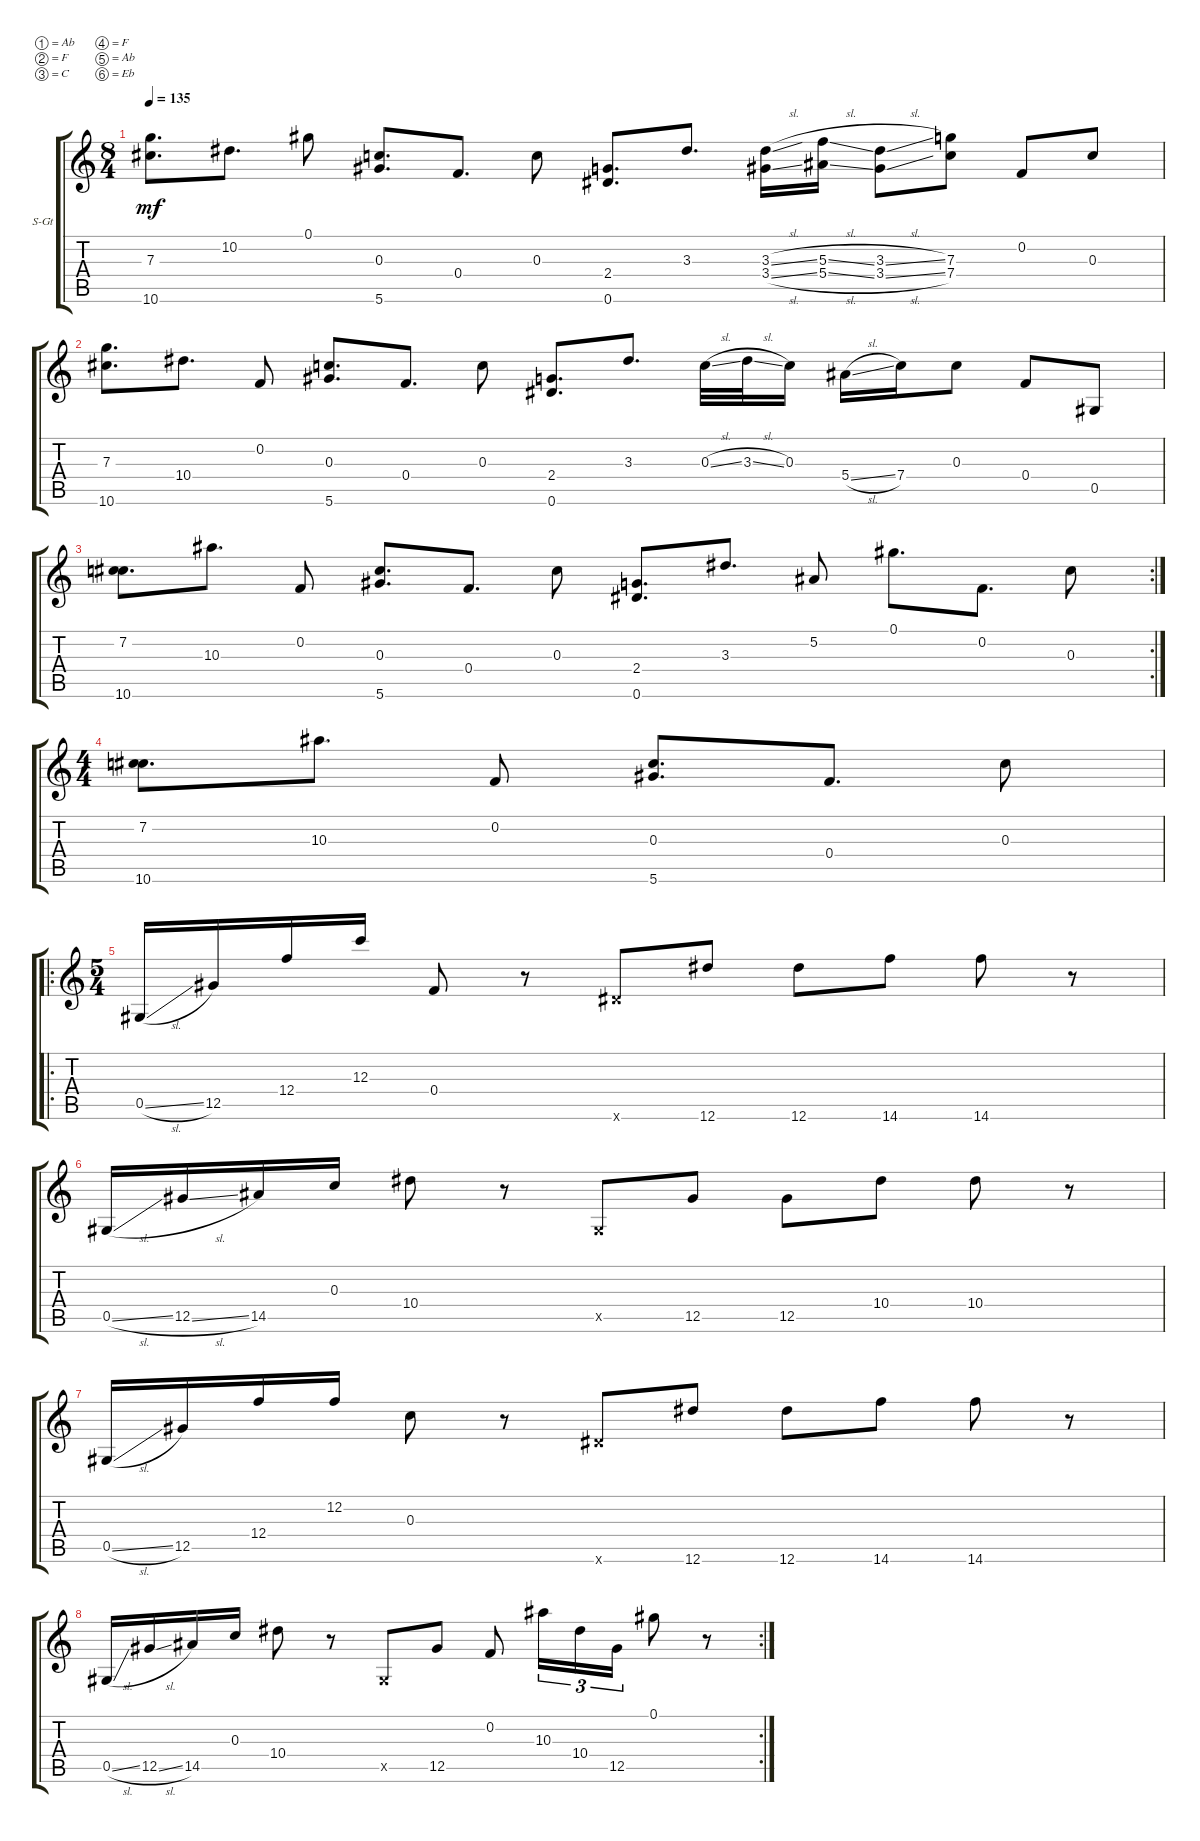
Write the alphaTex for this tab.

\defaultSystemsLayout 4
\bracketExtendMode groupsimilarinstruments
\firstSystemTrackNameOrientation horizontal
\otherSystemsTrackNameOrientation horizontal
\track ("Steel Guitar" "S-Gt") {instrument acousticguitarsteel}
\staff {score tabs}
\tuning (Ab4 F3 C4 F3 Ab2 Eb3)
\ts (8 4)
\tempo 135
\clef g2
\ks c
(10.6 7.3).8{d dy mf} 10.2.8{d} 0.1.8 (0.3 5.6).8{d} 0.4.8{d} 0.3.8 (2.4 0.6).8{d} 3.3.8{d} (3.4{sl} 3.3{sl}).16 (5.4{sl} 5.3{sl}).16 (3.4{sl} 3.3{sl}).8 (7.3 7.4).8 0.2.8 0.3.8 |
(10.6 7.3).8{d} 10.4.8{d} 0.2.8 (0.3 5.6).8{d} 0.4.8{d} 0.3.8 (2.4 0.6).8{d} 3.3.8{d} 0.3{sl}.32 3.3{sl}.32 0.3.16 5.4{sl}.16 7.4.16 0.3.8 0.4.8 0.5.8 |
\rc 2
(10.6 7.2).8{d} 10.3.8{d} 0.2.8 (0.3 5.6).8{d} 0.4.8{d} 0.3.8 (2.4 0.6).8{d} 3.3.8{d} 5.2.8 0.1.8{d} 0.2.8{d} 0.3.8 |
\ts (4 4)
(10.6 7.2).8{d} 10.3.8{d} 0.2.8 (0.3 5.6).8{d} 0.4.8{d} 0.3.8 |
\ro
\ts (5 4)
0.5{sl}.16 12.5.16 12.4.16 12.3.16 0.4.8 r.8 0.6{x}.8 12.6.8 12.6.8 14.6.8 14.6.8 r.8 |
0.5{sl}.16 12.5{sl}.16 14.5.16 0.3.16 10.4.8 r.8 0.5{x}.8 12.5.8 12.5.8 10.4.8 10.4.8 r.8 |
0.5{sl}.16 12.5.16 12.4.16 12.2.16 0.3.8 r.8 0.6{x}.8 12.6.8 12.6.8 14.6.8 14.6.8 r.8 |
\rc 2
0.5{sl}.16 12.5{sl}.16 14.5.16 0.3.16 10.4.8 r.8 0.5{x}.8 12.5.8 0.2.8 10.3.16{tu (3 2)} 10.4.16{tu (3 2)} 12.5.16{tu (3 2)} 0.1.8 r.8
